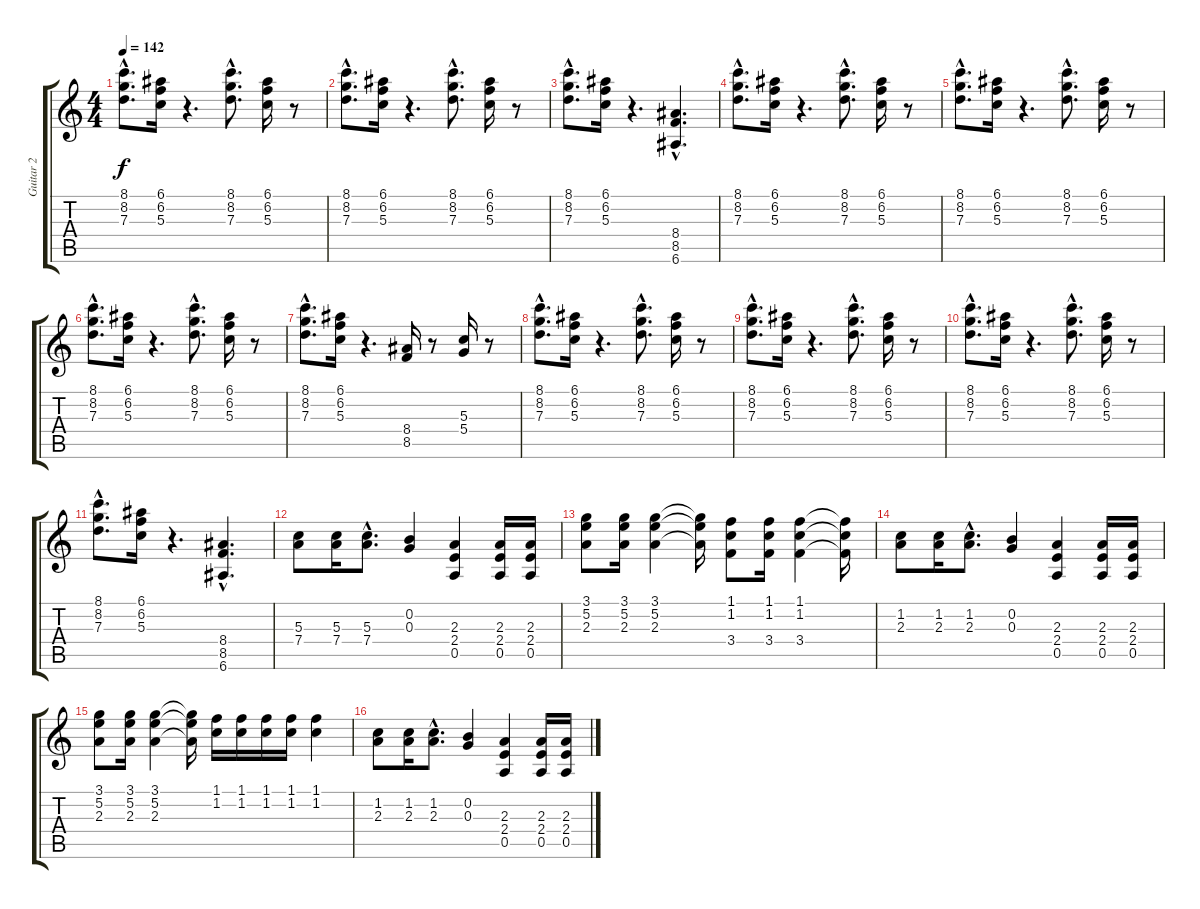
\track ("Guitar 2" "Guitar 2") {instrument distortionguitar}
\staff {score tabs}
\tuning (E4 B3 G3 D3 A2 E2) {hide}
\ts (4 4)
\tempo 142
\clef g2
\ks c
(8.1{hac} 8.2{hac} 7.3{hac}).8{d dy f} (6.1 6.2 5.3).16 r.4{d} (8.1{hac} 8.2{hac} 7.3{hac}).8{d} (6.1 6.2 5.3).16 r.8 |
(8.1{hac} 8.2{hac} 7.3{hac}).8{d} (6.1 6.2 5.3).16 r.4{d} (8.1{hac} 8.2{hac} 7.3{hac}).8{d} (6.1 6.2 5.3).16 r.8 |
(8.1{hac} 8.2{hac} 7.3{hac}).8{d} (6.1 6.2 5.3).16 r.4{d} (8.4{hac} 8.5{hac} 6.6{hac}).4{d} |
(8.1{hac} 8.2{hac} 7.3{hac}).8{d} (6.1 6.2 5.3).16 r.4{d} (8.1{hac} 8.2{hac} 7.3{hac}).8{d} (6.1 6.2 5.3).16 r.8 |
(8.1{hac} 8.2{hac} 7.3{hac}).8{d} (6.1 6.2 5.3).16 r.4{d} (8.1{hac} 8.2{hac} 7.3{hac}).8{d} (6.1 6.2 5.3).16 r.8 |
(8.1{hac} 8.2{hac} 7.3{hac}).8{d} (6.1 6.2 5.3).16 r.4{d} (8.1{hac} 8.2{hac} 7.3{hac}).8{d} (6.1 6.2 5.3).16 r.8 |
(8.1{hac} 8.2{hac} 7.3{hac}).8{d} (6.1 6.2 5.3).16 r.4{d} (8.4 8.5).16 r.8 (5.3 5.4).16 r.8 |
(8.1{hac} 8.2{hac} 7.3{hac}).8{d} (6.1 6.2 5.3).16 r.4{d} (8.1{hac} 8.2{hac} 7.3{hac}).8{d} (6.1 6.2 5.3).16 r.8 |
(8.1{hac} 8.2{hac} 7.3{hac}).8{d} (6.1 6.2 5.3).16 r.4{d} (8.1{hac} 8.2{hac} 7.3{hac}).8{d} (6.1 6.2 5.3).16 r.8 |
(8.1{hac} 8.2{hac} 7.3{hac}).8{d} (6.1 6.2 5.3).16 r.4{d} (8.1{hac} 8.2{hac} 7.3{hac}).8{d} (6.1 6.2 5.3).16 r.8 |
(8.1{hac} 8.2{hac} 7.3{hac}).8{d} (6.1 6.2 5.3).16 r.4{d} (8.4{hac} 8.5{hac} 6.6{hac}).4{d} |
(5.3 7.4).8 (5.3 7.4).16 (5.3{hac} 7.4{hac}).8{d} (0.2 0.3).4 (2.3 2.4 0.5).4 (2.3 2.4 0.5).16 (2.3 2.4 0.5).16 |
(3.1 5.2 2.3).8 (3.1 5.2 2.3).16 (3.1 5.2 2.3).4 (3.1{t} 5.2{t} 2.3{t}).16 (1.1 1.2 3.4).8 (1.1 1.2 3.4).16 (1.1 1.2 3.4).4 (1.1{t} 1.2{t} 3.4{t}).16 |
(1.2 2.3).8 (1.2 2.3).16 (1.2{hac} 2.3{hac}).8{d} (0.2 0.3).4 (2.3 2.4 0.5).4 (2.3 2.4 0.5).16 (2.3 2.4 0.5).16 |
(3.1 5.2 2.3).8 (3.1 5.2 2.3).16 (3.1 5.2 2.3).4 (3.1{t} 5.2{t} 2.3{t}).16 (1.1 1.2).16 (1.1 1.2).16 (1.1 1.2).16 (1.1 1.2).16 (1.1 1.2).4 |
(1.2 2.3).8 (1.2 2.3).16 (1.2{hac} 2.3{hac}).8{d} (0.2 0.3).4 (2.3 2.4 0.5).4 (2.3 2.4 0.5).16 (2.3 2.4 0.5).16
